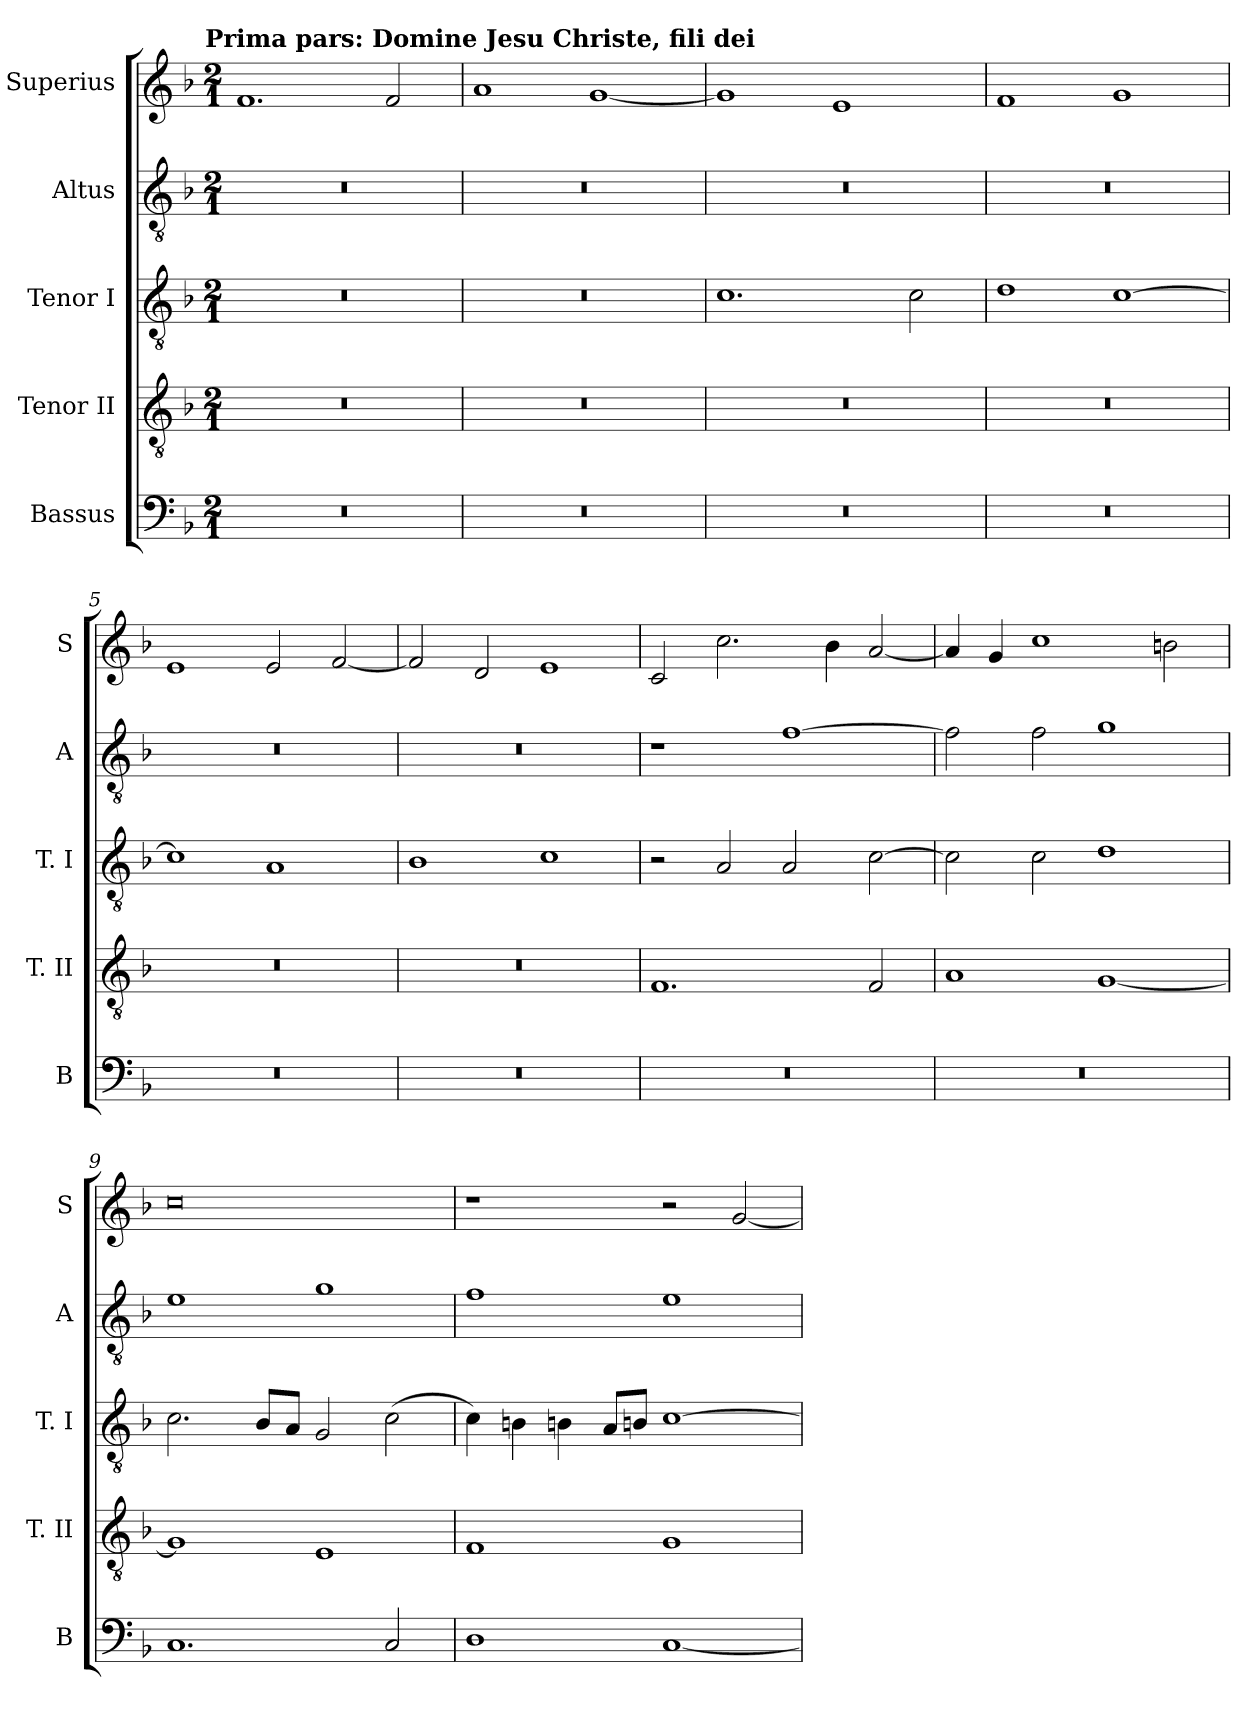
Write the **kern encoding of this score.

**kern	**kern	**kern	**kern	**kern
*part5	*part4	*part3	*part2	*part1
*staff5	*staff4	*staff3	*staff2	*staff1
*I"Bassus	*I"Tenor II	*I"Tenor I	*I"Altus	*I"Superius
*I'B	*I'T. II	*I'T. I	*I'A	*I'S
*clefF4	*clefGv2	*clefGv2	*clefGv2	*clefG2
*k[b-]	*k[b-]	*k[b-]	*k[b-]	*k[b-]
*F:	*F:	*F:	*F:	*F:
!!LO:TX:omd:t=Prima pars&colon; Domine Jesu Christe, fili dei
*M2/1	*M2/1	*M2/1	*M2/1	*M2/1
=1	=1	=1	=1	=1
0r	0r	0r	0r	1.f
.	.	.	.	2f
=2	=2	=2	=2	=2
0r	0r	0r	0r	1a
.	.	.	.	[1g
=3	=3	=3	=3	=3
0r	0r	1.c	0r	1g]
.	.	.	.	1e
.	.	2c	.	.
=4	=4	=4	=4	=4
0r	0r	1d	0r	1f
.	.	[1c	.	1g
=5	=5	=5	=5	=5
0r	0r	1c]	0r	1e
.	.	1A	.	2e
.	.	.	.	[2f
=6	=6	=6	=6	=6
0r	0r	1B-	0r	2f]
.	.	.	.	2d
.	.	1c	.	1e
=7	=7	=7	=7	=7
0r	1.F	2r	1r	2c
.	.	2A	.	2.cc
.	.	2A	[1f	.
.	.	.	.	4b-
.	2F	[2c	.	[2a
=8	=8	=8	=8	=8
0r	1A	2c]	2f]	4a]
.	.	.	.	4g
.	.	2c	2f	1cc
.	[1G	1d	1g	.
.	.	.	.	2bn
=9	=9	=9	=9	=9
1.C	1G]	2.c	1e	0cc
.	.	8B-L	.	.
.	.	8AJ	.	.
.	1E	2G	1g	.
2C	.	(2c	.	.
=10	=10	=10	=10	=10
1D	1F	4c)	1f	1r
.	.	4Bn	.	.
.	.	4Bn	.	.
.	.	8AL	.	.
.	.	8BnJ	.	.
[1C	1G	[1c	1e	2r
.	.	.	.	[2g
=	=	=	=	=
*-	*-	*-	*-	*-
